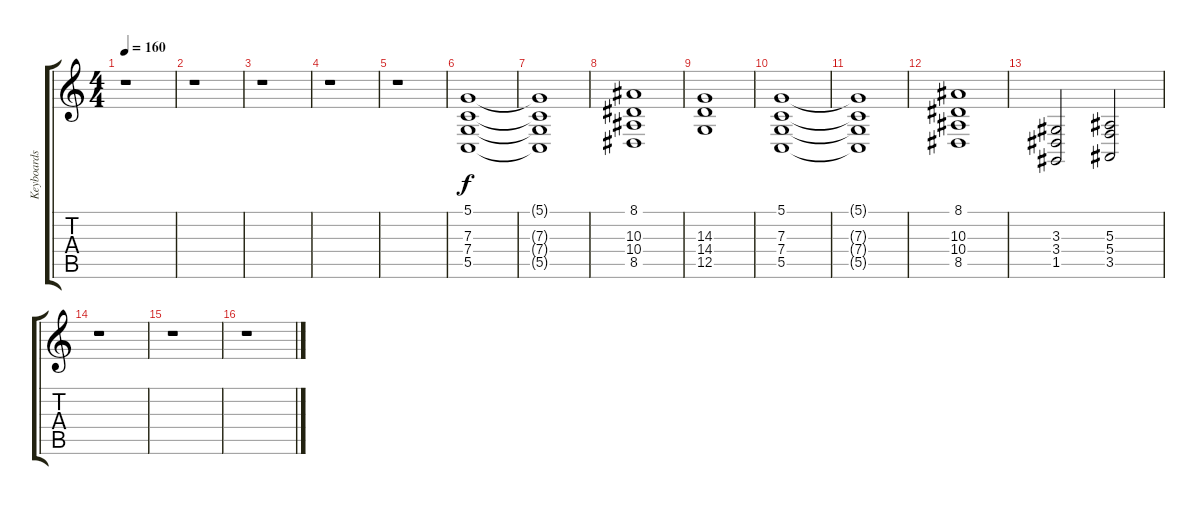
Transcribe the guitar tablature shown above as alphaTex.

\track ("Keyboards" "Keyboards") {instrument stringensemble1}
\staff {score tabs}
\tuning (D4 A3 F3 C3 G2 C2) {hide}
\ts (4 4)
\tempo 160
\clef g2
\ks c
r.1{dy f} |
r.1 |
r.1 |
r.1 |
r.1 |
(5.1 7.3 7.4 5.5).1 |
(5.1{t} 7.3{t} 7.4{t} 5.5{t}).1 |
(8.1 10.3 10.4 8.5).1 |
(14.3 14.4 12.5).1 |
(5.1 7.3 7.4 5.5).1 |
(5.1{t} 7.3{t} 7.4{t} 5.5{t}).1 |
(8.1 10.3 10.4 8.5).1 |
(3.3 3.4 1.5).2 (5.3 5.4 3.5).2 |
r.1 |
r.1 |
r.1
